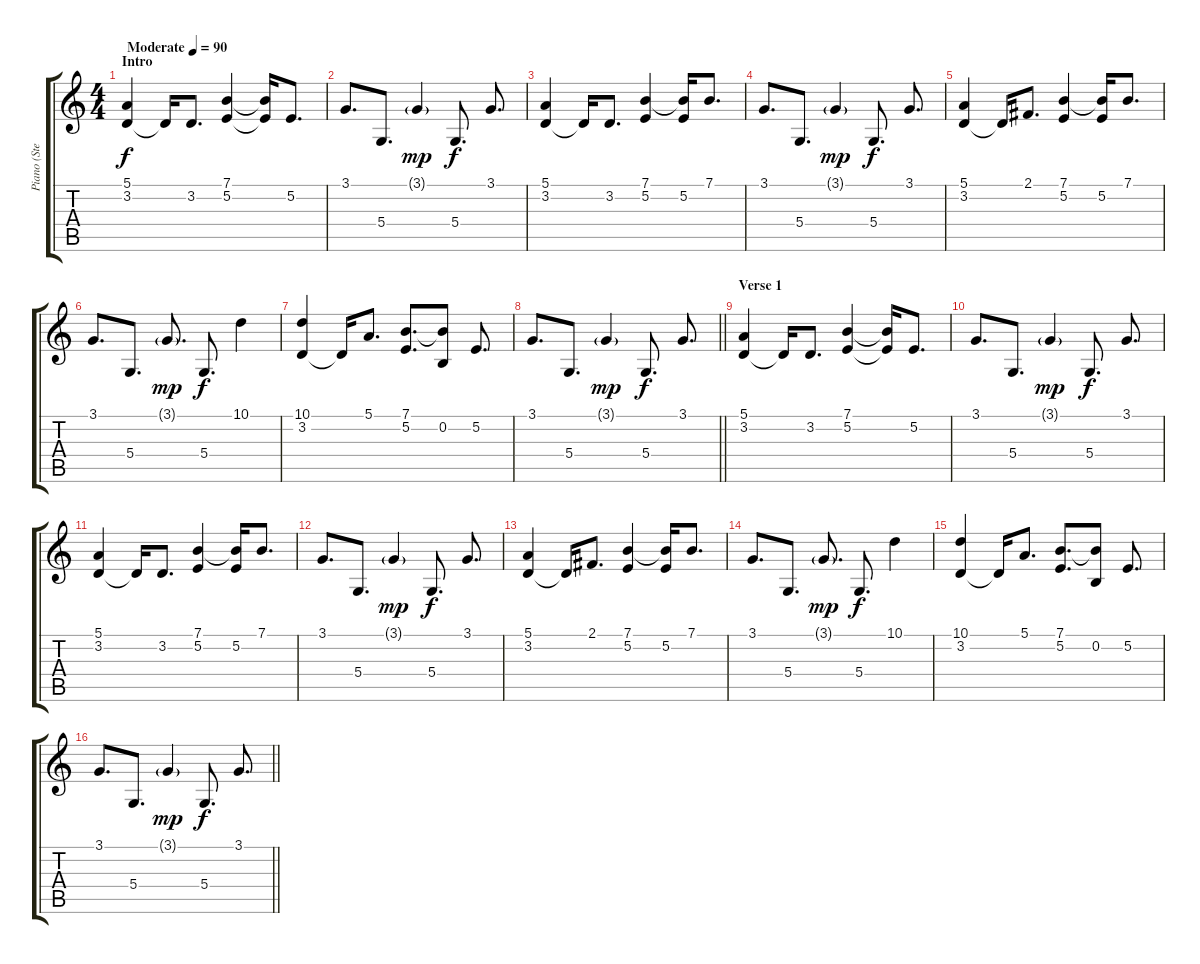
\track ("Piano (Steven Wilson)" "Piano (Ste") {instrument acousticgrandpiano}
\staff {score tabs}
\tuning (E4 B3 G3 D3 A2 E2) {hide}
\ts (4 4)
\section ("" "Intro")
\tempo (90 "Moderate")
\clef g2
\ks c
(5.1 3.2).4{dy f instrument acousticgrandpiano} 3.2{t}.16 3.2.8{d} (7.1 5.2).4 (7.1{t} 5.2{t}).16 5.2.8{d} |
3.1.8{d} 5.4.8{d} 3.1{g}.4{dy mp} 5.4.8{d dy f} 3.1.8{d} |
(5.1 3.2).4 3.2{t}.16 3.2.8{d} (7.1 5.2).4 (7.1{t} 5.2).16 7.1.8{d} |
3.1.8{d} 5.4.8{d} 3.1{g}.4{dy mp} 5.4.8{d dy f} 3.1.8{d} |
(5.1 3.2).4 3.2{t}.16 2.1.8{d} (7.1 5.2).4 (7.1{t} 5.2).16 7.1.8{d} |
3.1.8{d} 5.4.8{d} 3.1{g}.8{d dy mp} 5.4.8{d dy f} 10.1.4 |
(10.1 3.2).4 3.2{t}.16 5.1.8{d} (7.1 5.2).8{d} (7.1{t} 0.2).8 5.2.8{d} |
\barLineRight lightlight
3.1.8{d} 5.4.8{d} 3.1{g}.4{dy mp} 5.4.8{d dy f} 3.1.8{d} |
\section ("" "Verse 1")
(5.1 3.2).4 3.2{t}.16 3.2.8{d} (7.1 5.2).4 (7.1{t} 5.2{t}).16 5.2.8{d} |
3.1.8{d} 5.4.8{d} 3.1{g}.4{dy mp} 5.4.8{d dy f} 3.1.8{d} |
(5.1 3.2).4 3.2{t}.16 3.2.8{d} (7.1 5.2).4 (7.1{t} 5.2).16 7.1.8{d} |
3.1.8{d} 5.4.8{d} 3.1{g}.4{dy mp} 5.4.8{d dy f} 3.1.8{d} |
(5.1 3.2).4 3.2{t}.16 2.1.8{d} (7.1 5.2).4 (7.1{t} 5.2).16 7.1.8{d} |
3.1.8{d} 5.4.8{d} 3.1{g}.8{d dy mp} 5.4.8{d dy f} 10.1.4 |
(10.1 3.2).4 3.2{t}.16 5.1.8{d} (7.1 5.2).8{d} (7.1{t} 0.2).8 5.2.8{d} |
\barLineRight lightlight
3.1.8{d} 5.4.8{d} 3.1{g}.4{dy mp} 5.4.8{d dy f} 3.1.8{d}
